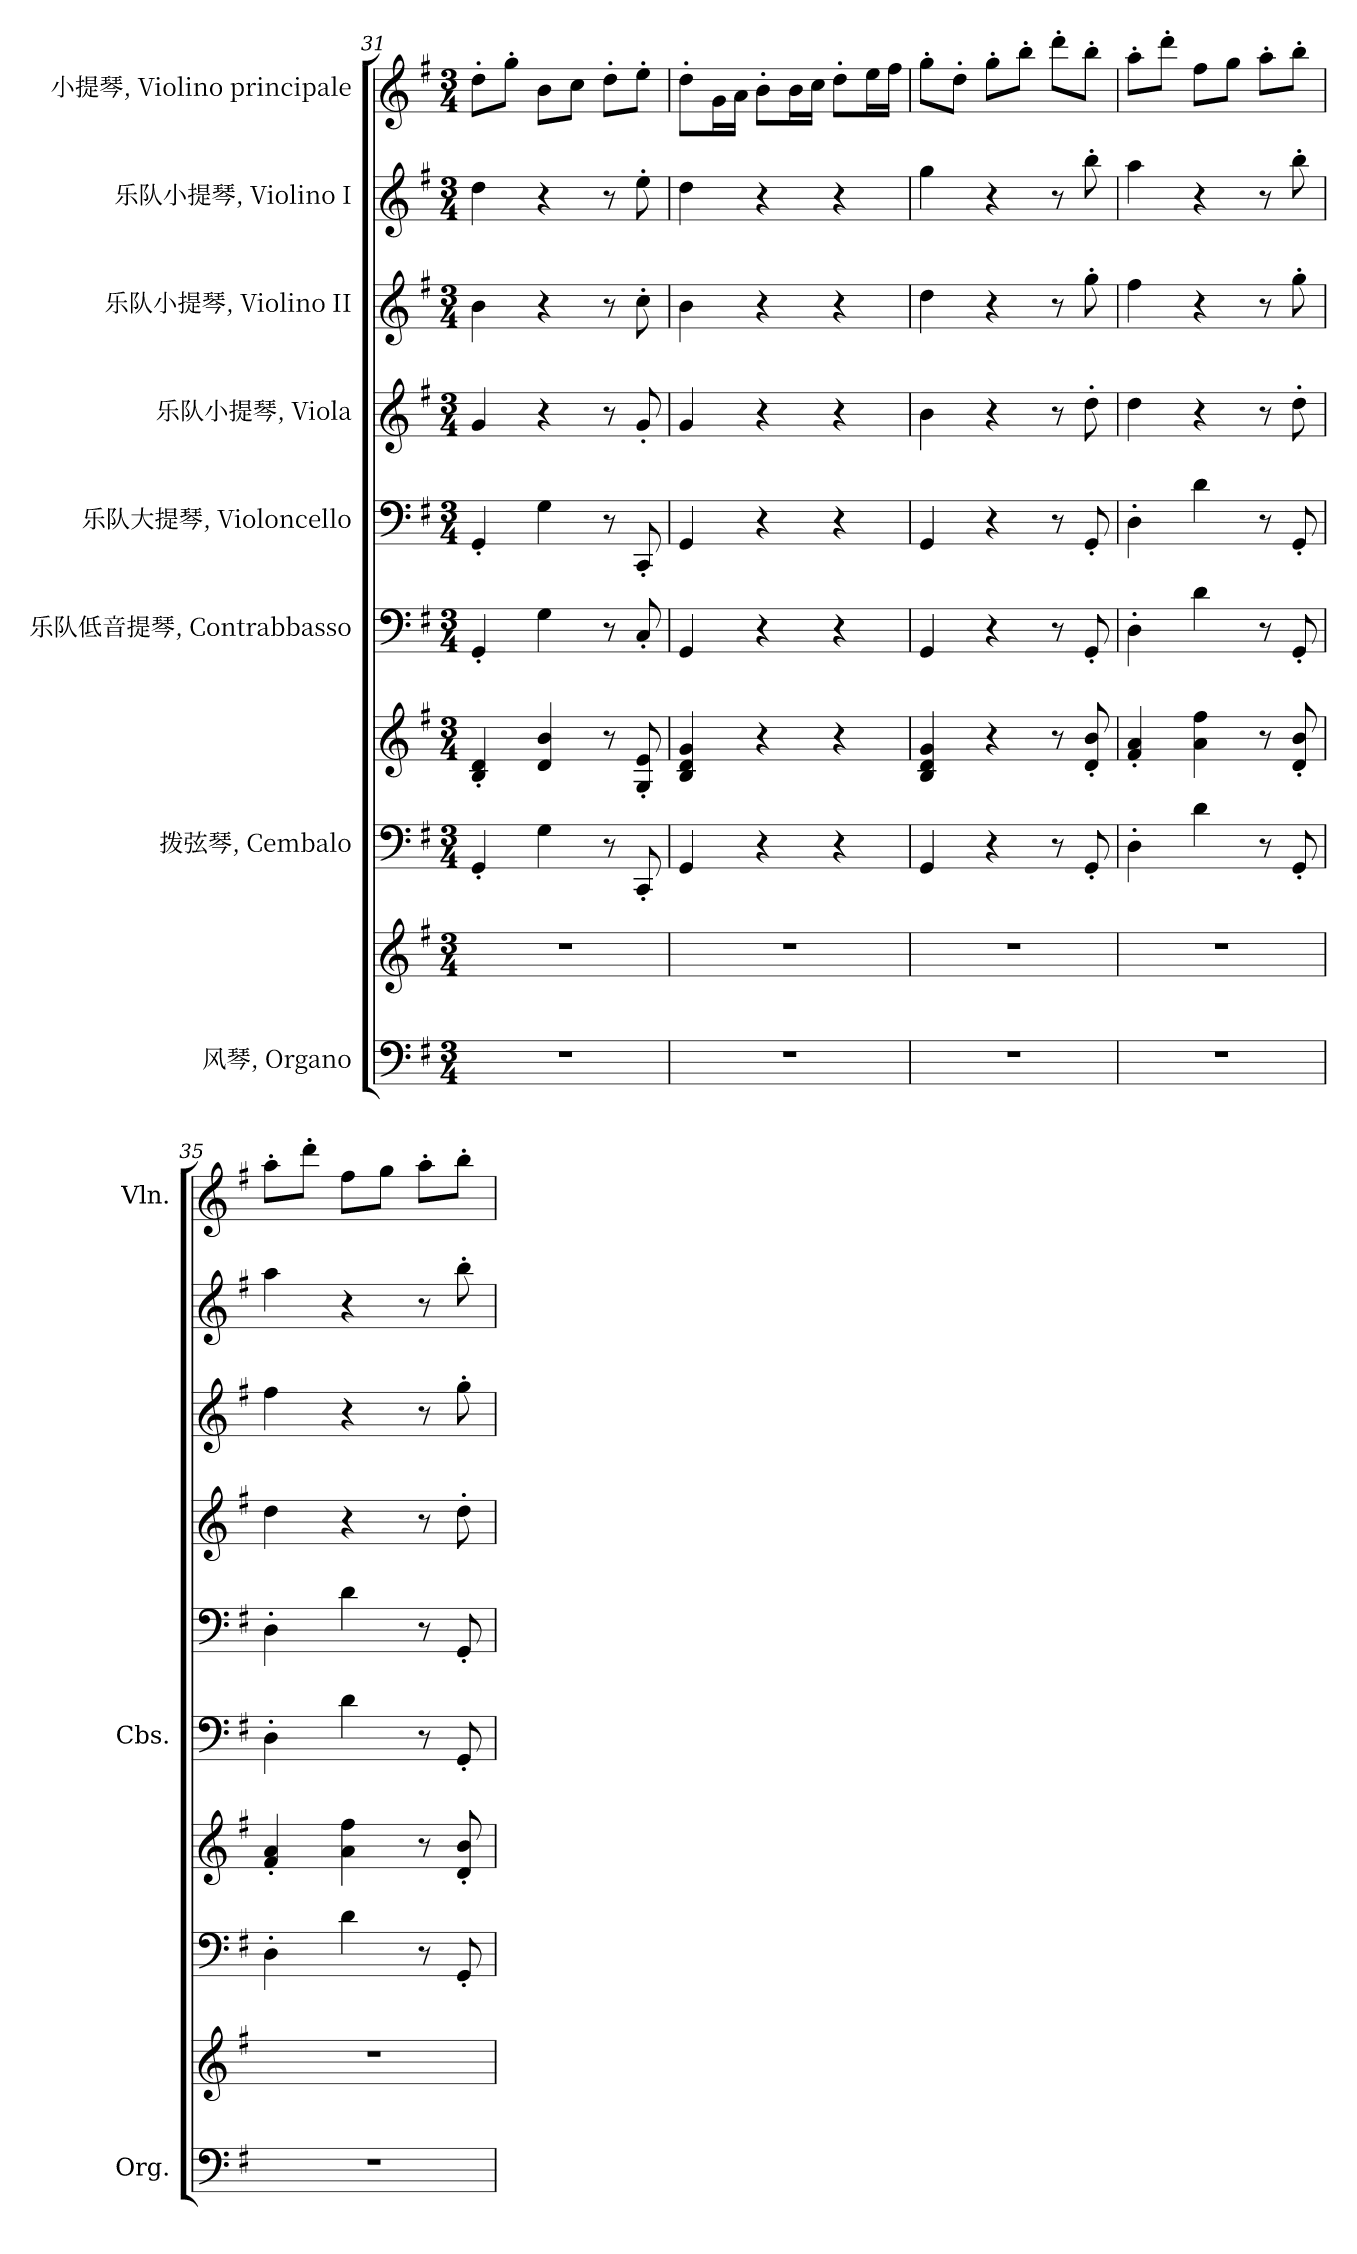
**kern	**kern	**kern	**kern	**kern	**kern	**kern	**kern	**kern	**kern
*part8	*part8	*part7	*part7	*part6	*part5	*part4	*part3	*part2	*part1
*staff10	*staff9	*staff8	*staff7	*staff6	*staff5	*staff4	*staff3	*staff2	*staff1
*I"风琴, Organo	*	*I"拨弦琴, Cembalo	*	*I"乐队低音提琴, Contrabbasso	*I"乐队大提琴, Violoncello	*I"乐队小提琴, Viola	*I"乐队小提琴, Violino II	*I"乐队小提琴, Violino I	*I"小提琴, Violino principale
*I'Org.	*	*	*	*I'Cbs.	*	*	*	*	*I'Vln.
!!LO:PB:g=z
*clefF4	*clefG2	*clefF4	*clefG2	*clefF4	*clefF4	*clefG2	*clefG2	*clefG2	*clefG2
*	*	*	*	*ITrd7c12	*	*	*	*	*
*k[f#]	*k[f#]	*k[f#]	*k[f#]	*k[f#]	*k[f#]	*k[f#]	*k[f#]	*k[f#]	*k[f#]
*M3/4	*M3/4	*M3/4	*M3/4	*M3/4	*M3/4	*M3/4	*M3/4	*M3/4	*M3/4
=31	=31	=31	=31	=31	=31	=31	=31	=31	=31
2.r	2.r	4GG'/	4B/' 4d/'	4GGG'/	4GG'/	4g/	4b\	4dd\	8dd'\L
.	.	.	.	.	.	.	.	.	8gg'\J
.	.	4G\	4d/ 4b/	4GG\	4G\	4r	4r	4r	8b\L
.	.	.	.	.	.	.	.	.	8cc\J
.	.	8r	8r	8r	8r	8r	8r	8r	8dd'\L
.	.	8CC'/	8G/' 8e/'	8CC'/	8CC'/	8g'/	8cc'\	8ee'\	8ee'\J
=32	=32	=32	=32	=32	=32	=32	=32	=32	=32
2.r	2.r	4GG/	4B/ 4d/ 4g/	4GGG/	4GG/	4g/	4b\	4dd\	8dd'\L
.	.	.	.	.	.	.	.	.	16g\L
.	.	.	.	.	.	.	.	.	16a\JJ
.	.	4r	4r	4r	4r	4r	4r	4r	8b'\L
.	.	.	.	.	.	.	.	.	16b\L
.	.	.	.	.	.	.	.	.	16cc\JJ
.	.	4r	4r	4r	4r	4r	4r	4r	8dd'\L
.	.	.	.	.	.	.	.	.	16ee\L
.	.	.	.	.	.	.	.	.	16ff#\JJ
=33	=33	=33	=33	=33	=33	=33	=33	=33	=33
2.r	2.r	4GG/	4B/ 4d/ 4g/	4GGG/	4GG/	4b\	4dd\	4gg\	8gg'\L
.	.	.	.	.	.	.	.	.	8dd'\J
.	.	4r	4r	4r	4r	4r	4r	4r	8gg'\L
.	.	.	.	.	.	.	.	.	8bb'\J
.	.	8r	8r	8r	8r	8r	8r	8r	8ddd'\L
.	.	8GG'/	8d/' 8b/'	8GGG'/	8GG'/	8dd'\	8gg'\	8bb'\	8bb'\J
=34	=34	=34	=34	=34	=34	=34	=34	=34	=34
2.r	2.r	4D'\	4f#/' 4a/'	4DD'\	4D'\	4dd\	4ff#\	4aa\	8aa'\L
.	.	.	.	.	.	.	.	.	8ddd'\J
.	.	4d\	4a\ 4ff#\	4D\	4d\	4r	4r	4r	8ff#\L
.	.	.	.	.	.	.	.	.	8gg\J
.	.	8r	8r	8r	8r	8r	8r	8r	8aa'\L
.	.	8GG'/	8d/' 8b/'	8GGG'/	8GG'/	8dd'\	8gg'\	8bb'\	8bb'\J
=35	=35	=35	=35	=35	=35	=35	=35	=35	=35
2.r	2.r	4D'\	4f#/' 4a/'	4DD'\	4D'\	4dd\	4ff#\	4aa\	8aa'\L
.	.	.	.	.	.	.	.	.	8ddd'\J
.	.	4d\	4a\ 4ff#\	4D\	4d\	4r	4r	4r	8ff#\L
.	.	.	.	.	.	.	.	.	8gg\J
.	.	8r	8r	8r	8r	8r	8r	8r	8aa'\L
.	.	8GG'/	8d/' 8b/'	8GGG'/	8GG'/	8dd'\	8gg'\	8bb'\	8bb'\J
=	=	=	=	=	=	=	=	=	=
*-	*-	*-	*-	*-	*-	*-	*-	*-	*-
